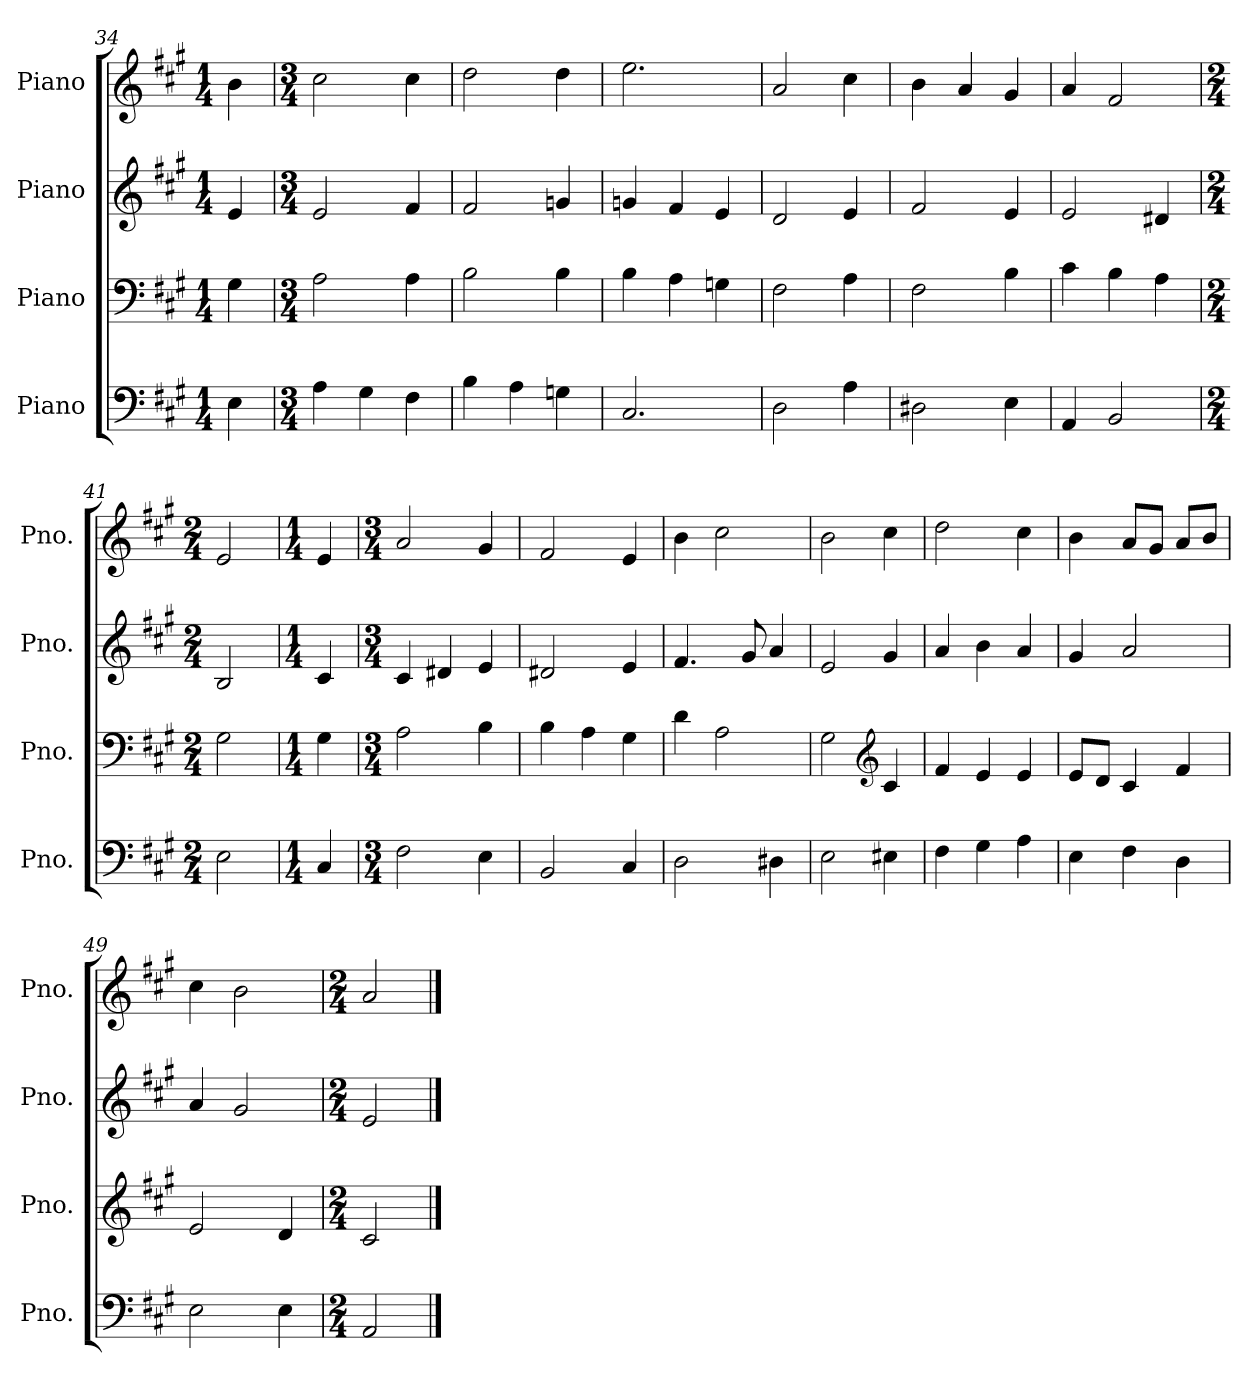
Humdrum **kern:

**kern	**kern	**kern	**kern
*part4	*part3	*part2	*part1
*staff4	*staff3	*staff2	*staff1
*I"Piano	*I"Piano	*I"Piano	*I"Piano
*I'Pno.	*I'Pno.	*I'Pno.	*I'Pno.
*clefF4	*clefF4	*clefG2	*clefG2
*k[f#c#g#]	*k[f#c#g#]	*k[f#c#g#]	*k[f#c#g#]
*M1/4	*M1/4	*M1/4	*M1/4
=34	=34	=34	=34
4E\	4G#\	4e/	4b\
=35	=35	=35	=35
*M3/4	*M3/4	*M3/4	*M3/4
4A\	2A\	2e/	2cc#\
4G#\	.	.	.
4F#\	4A\	4f#/	4cc#\
=36	=36	=36	=36
4B\	2B\	2f#/	2dd\
4A\	.	.	.
4Gn\	4B\	4gn/	4dd\
=37	=37	=37	=37
2.C#/	4B\	4gn/	2.ee\
.	4A\	4f#/	.
.	4Gn\	4e/	.
=38	=38	=38	=38
2D\	2F#\	2d/	2a/
4A\	4A\	4e/	4cc#\
=39	=39	=39	=39
2D#X\	2F#\	2f#/	4b\
.	.	.	4a/
4E\	4B\	4e/	4g#/
!!LO:LB:g=z
=40	=40	=40	=40
4AA/	4c#\	2e/	4a/
2BB/	4B\	.	2f#/
.	4A\	4d#X/	.
=41	=41	=41	=41
*M2/4	*M2/4	*M2/4	*M2/4
2E\	2G#\	2B/	2e/
=42	=42	=42	=42
*M1/4	*M1/4	*M1/4	*M1/4
4C#/	4G#\	4c#/	4e/
=43	=43	=43	=43
*M3/4	*M3/4	*M3/4	*M3/4
2F#\	2A\	4c#/	2a/
.	.	4d#X/	.
4E\	4B\	4e/	4g#/
=44	=44	=44	=44
2BB/	4B\	2d#X/	2f#/
.	4A\	.	.
4C#/	4G#\	4e/	4e/
=45	=45	=45	=45
2D\	4d\	4.f#/	4b\
.	2A\	.	2cc#\
.	.	8g#/	.
4D#X\	.	4a/	.
=46	=46	=46	=46
2E\	2G#\	2e/	2b\
*	*clefG2	*	*
4E#X\	4c#/	4g#/	4cc#\
=47	=47	=47	=47
4F#\	4f#/	4a/	2dd\
4G#\	4e/	4b\	.
4A\	4e/	4a/	4cc#\
=48	=48	=48	=48
4E\	8e/L	4g#/	4b\
.	8d/J	.	.
4F#\	4c#/	2a/	8a/L
.	.	.	8g#/J
4D\	4f#/	.	8a/L
.	.	.	8b/J
=49	=49	=49	=49
2E\	2e/	4a/	4cc#\
.	.	2g#/	2b\
4E\	4d/	.	.
!!LO:LB:g=z
=50	=50	=50	=50
*M2/4	*M2/4	*M2/4	*M2/4
2AA/	2c#/	2e/	2a/
==	==	==	==
*-	*-	*-	*-
